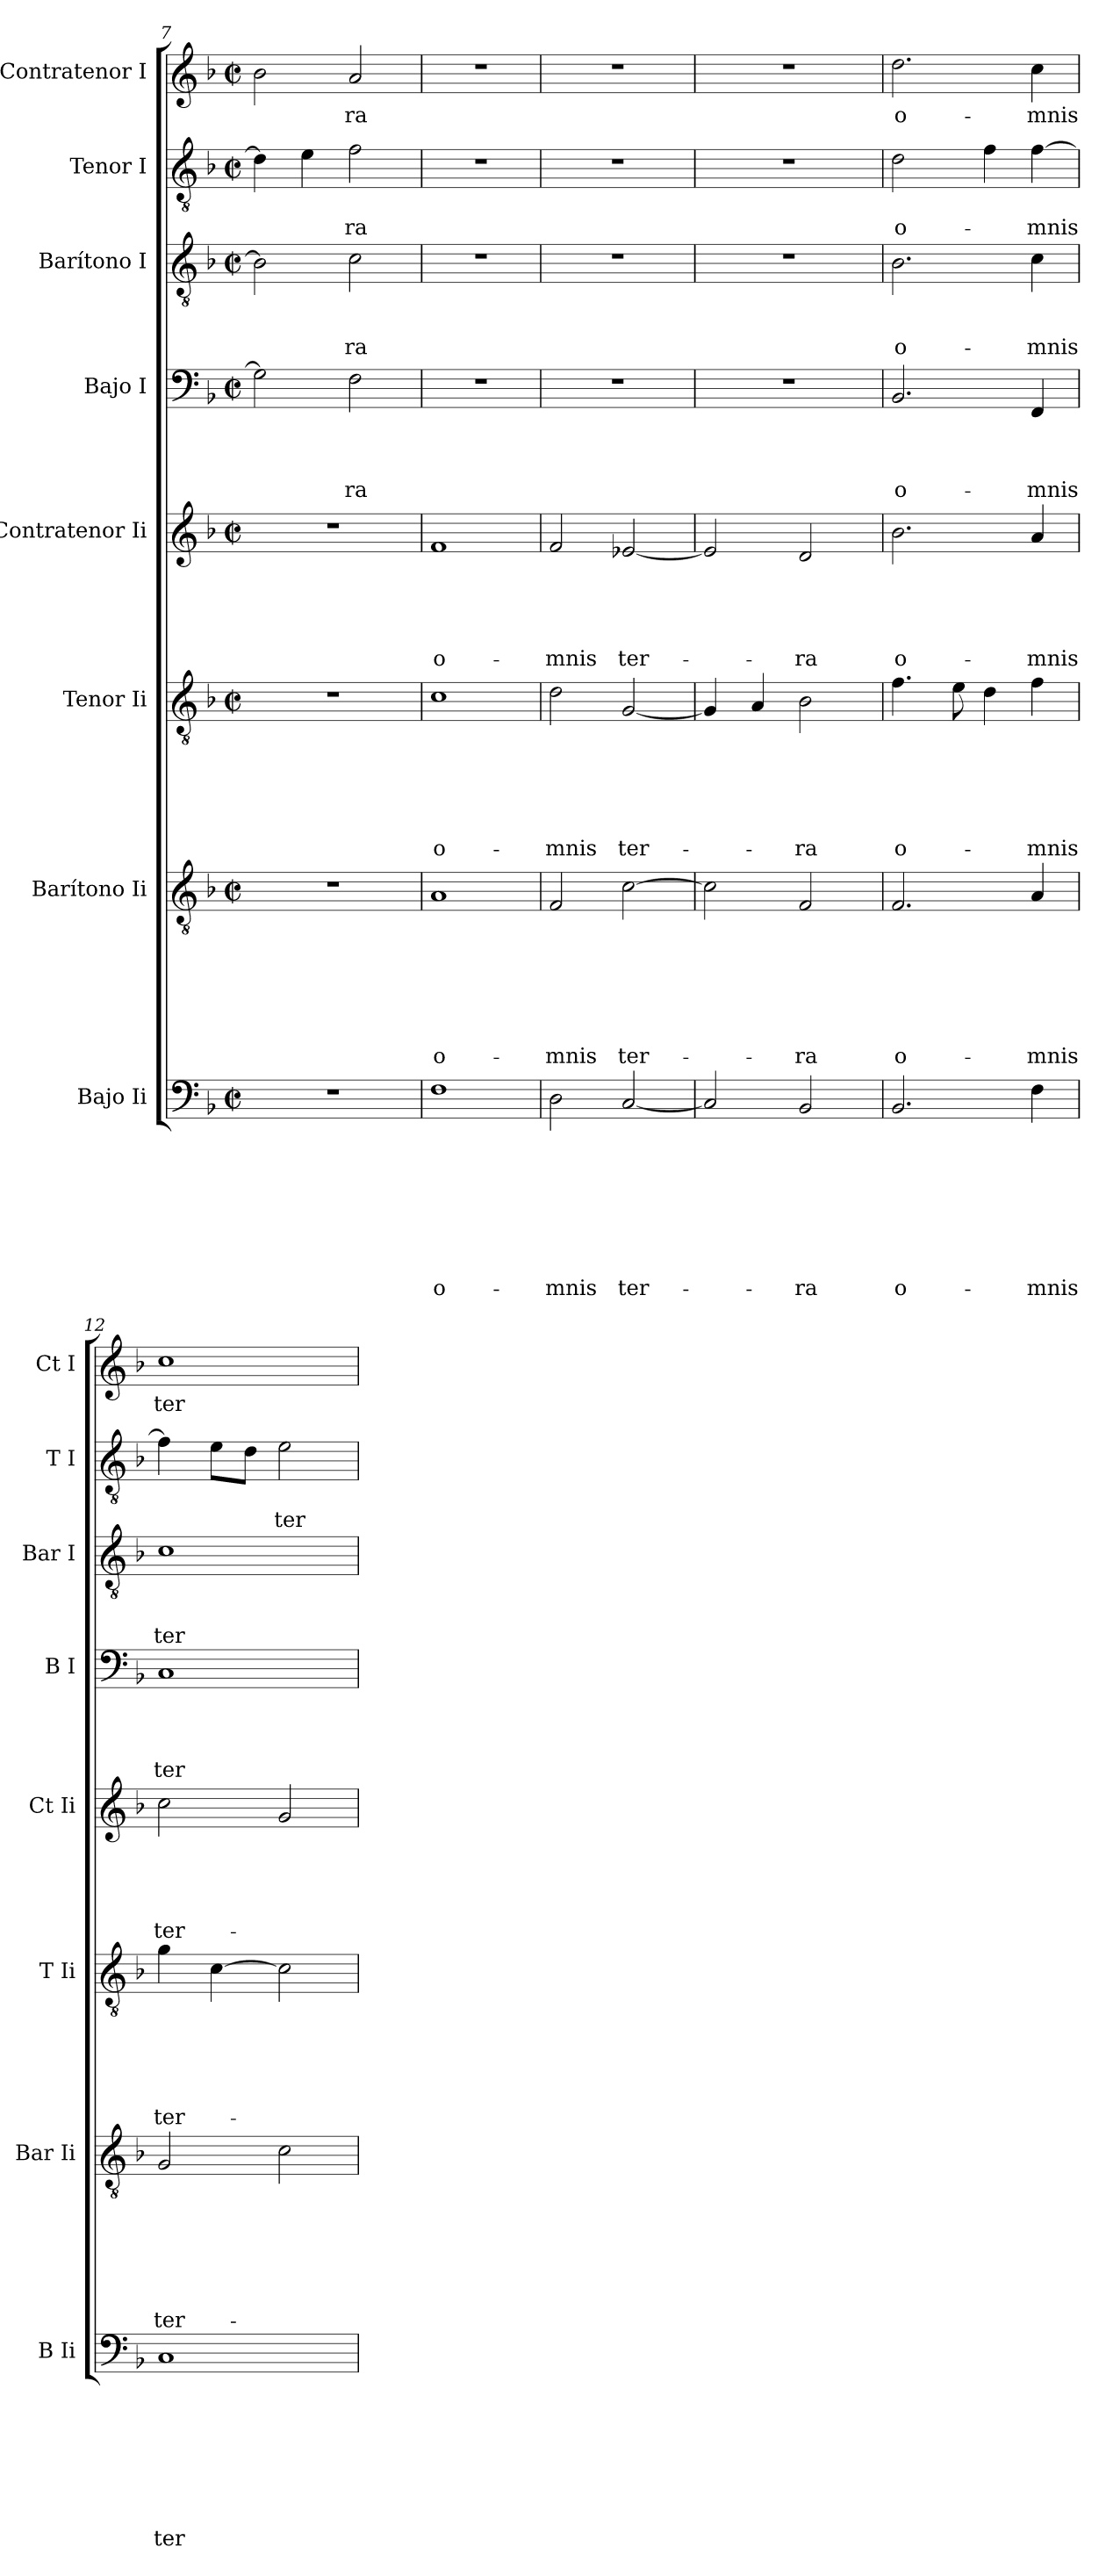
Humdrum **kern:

**kern	**text	**text	**text	**text	**text	**text	**text	**text	**kern	**text	**text	**text	**text	**text	**text	**text	**kern	**text	**text	**text	**text	**text	**text	**kern	**text	**text	**text	**text	**text	**kern	**text	**text	**text	**text	**kern	**text	**text	**text	**kern	**text	**text	**kern	**text
*part8	*part8	*part8	*part8	*part8	*part8	*part8	*part8	*part8	*part7	*part7	*part7	*part7	*part7	*part7	*part7	*part7	*part6	*part6	*part6	*part6	*part6	*part6	*part6	*part5	*part5	*part5	*part5	*part5	*part5	*part4	*part4	*part4	*part4	*part4	*part3	*part3	*part3	*part3	*part2	*part2	*part2	*part1	*part1
*staff8	*staff8	*staff8	*staff8	*staff8	*staff8	*staff8	*staff8	*staff8	*staff7	*staff7	*staff7	*staff7	*staff7	*staff7	*staff7	*staff7	*staff6	*staff6	*staff6	*staff6	*staff6	*staff6	*staff6	*staff5	*staff5	*staff5	*staff5	*staff5	*staff5	*staff4	*staff4	*staff4	*staff4	*staff4	*staff3	*staff3	*staff3	*staff3	*staff2	*staff2	*staff2	*staff1	*staff1
*I"Bajo Ii	*	*	*	*	*	*	*	*	*I"Barítono Ii	*	*	*	*	*	*	*	*I"Tenor Ii	*	*	*	*	*	*	*I"Contratenor Ii	*	*	*	*	*	*I"Bajo I	*	*	*	*	*I"Barítono I	*	*	*	*I"Tenor I	*	*	*I"Contratenor I	*
*I'B Ii	*	*	*	*	*	*	*	*	*I'Bar Ii	*	*	*	*	*	*	*	*I'T Ii	*	*	*	*	*	*	*I'Ct Ii	*	*	*	*	*	*I'B I	*	*	*	*	*I'Bar I	*	*	*	*I'T I	*	*	*I'Ct I	*
!!LO:PB:g=z
*clefF4	*	*	*	*	*	*	*	*	*clefGv2	*	*	*	*	*	*	*	*clefGv2	*	*	*	*	*	*	*clefG2	*	*	*	*	*	*clefF4	*	*	*	*	*clefGv2	*	*	*	*clefGv2	*	*	*clefG2	*
*k[b-]	*	*	*	*	*	*	*	*	*k[b-]	*	*	*	*	*	*	*	*k[b-]	*	*	*	*	*	*	*k[b-]	*	*	*	*	*	*k[b-]	*	*	*	*	*k[b-]	*	*	*	*k[b-]	*	*	*k[b-]	*
*F:	*	*	*	*	*	*	*	*	*F:	*	*	*	*	*	*	*	*F:	*	*	*	*	*	*	*F:	*	*	*	*	*	*F:	*	*	*	*	*F:	*	*	*	*F:	*	*	*F:	*
*M2/2	*	*	*	*	*	*	*	*	*M2/2	*	*	*	*	*	*	*	*M2/2	*	*	*	*	*	*	*M2/2	*	*	*	*	*	*M2/2	*	*	*	*	*M2/2	*	*	*	*M2/2	*	*	*M2/2	*
*met(c|)	*	*	*	*	*	*	*	*	*met(c|)	*	*	*	*	*	*	*	*met(c|)	*	*	*	*	*	*	*met(c|)	*	*	*	*	*	*met(c|)	*	*	*	*	*met(c|)	*	*	*	*met(c|)	*	*	*met(c|)	*
=7	=7	=7	=7	=7	=7	=7	=7	=7	=7	=7	=7	=7	=7	=7	=7	=7	=7	=7	=7	=7	=7	=7	=7	=7	=7	=7	=7	=7	=7	=7	=7	=7	=7	=7	=7	=7	=7	=7	=7	=7	=7	=7	=7
1r	.	.	.	.	.	.	.	.	1r	.	.	.	.	.	.	.	1r	.	.	.	.	.	.	1r	.	.	.	.	.	2G\]	.	.	.	.	2B-\]	.	.	.	4d\]	.	.	2b-\	.
.	.	.	.	.	.	.	.	.	.	.	.	.	.	.	.	.	.	.	.	.	.	.	.	.	.	.	.	.	.	.	.	.	.	.	.	.	.	.	4e\	.	.	.	.
!	!	!	!	!	!	!	!	!	!	!	!	!	!	!	!	!	!	!	!	!	!	!	!	!	!	!	!	!	!	!	!	!	!	!LO:LY:b	!	!	!	!LO:LY:b	!	!	!LO:LY:b	!	!LO:LY:b
.	.	.	.	.	.	.	.	.	.	.	.	.	.	.	.	.	.	.	.	.	.	.	.	.	.	.	.	.	.	2F\	.	.	.	-ra	2c\	.	.	-ra	2f\	.	-ra	2a/	-ra
=8	=8	=8	=8	=8	=8	=8	=8	=8	=8	=8	=8	=8	=8	=8	=8	=8	=8	=8	=8	=8	=8	=8	=8	=8	=8	=8	=8	=8	=8	=8	=8	=8	=8	=8	=8	=8	=8	=8	=8	=8	=8	=8	=8
!	!	!	!	!	!	!	!	!LO:LY:b	!	!	!	!	!	!	!	!LO:LY:b	!	!	!	!	!	!	!LO:LY:b	!	!	!	!	!	!LO:LY:b	!	!	!	!	!	!	!	!	!	!	!	!	!	!
1F	.	.	.	.	.	.	.	o-	1A	.	.	.	.	.	.	o-	1c	.	.	.	.	.	o-	1f	.	.	.	.	o-	1r	.	.	.	.	1r	.	.	.	1r	.	.	1r	.
=9	=9	=9	=9	=9	=9	=9	=9	=9	=9	=9	=9	=9	=9	=9	=9	=9	=9	=9	=9	=9	=9	=9	=9	=9	=9	=9	=9	=9	=9	=9	=9	=9	=9	=9	=9	=9	=9	=9	=9	=9	=9	=9	=9
!	!	!	!	!	!	!	!	!LO:LY:b	!	!	!	!	!	!	!	!LO:LY:b	!	!	!	!	!	!	!LO:LY:b	!	!	!	!	!	!LO:LY:b	!	!	!	!	!	!	!	!	!	!	!	!	!	!
2D\	.	.	.	.	.	.	.	-mnis	2F/	.	.	.	.	.	.	-mnis	2d\	.	.	.	.	.	-mnis	2f/	.	.	.	.	-mnis	1r	.	.	.	.	1r	.	.	.	1r	.	.	1r	.
!	!	!	!	!	!	!	!	!LO:LY:b	!	!	!	!	!	!	!	!LO:LY:b	!	!	!	!	!	!	!LO:LY:b	!	!	!	!	!	!LO:LY:b	!	!	!	!	!	!	!	!	!	!	!	!	!	!
[<2C/	.	.	.	.	.	.	.	ter-	[>2c\	.	.	.	.	.	.	ter-	[<2G/	.	.	.	.	.	ter-	[<2e-X/	.	.	.	.	ter-	.	.	.	.	.	.	.	.	.	.	.	.	.	.
=10	=10	=10	=10	=10	=10	=10	=10	=10	=10	=10	=10	=10	=10	=10	=10	=10	=10	=10	=10	=10	=10	=10	=10	=10	=10	=10	=10	=10	=10	=10	=10	=10	=10	=10	=10	=10	=10	=10	=10	=10	=10	=10	=10
2C/]	.	.	.	.	.	.	.	.	2c\]	.	.	.	.	.	.	.	4G/]	.	.	.	.	.	.	2e-/]	.	.	.	.	.	1r	.	.	.	.	1r	.	.	.	1r	.	.	1r	.
.	.	.	.	.	.	.	.	.	.	.	.	.	.	.	.	.	4A/	.	.	.	.	.	.	.	.	.	.	.	.	.	.	.	.	.	.	.	.	.	.	.	.	.	.
!	!	!	!	!	!	!	!	!LO:LY:b	!	!	!	!	!	!	!	!LO:LY:b	!	!	!	!	!	!	!LO:LY:b	!	!	!	!	!	!LO:LY:b	!	!	!	!	!	!	!	!	!	!	!	!	!	!
2BB-/	.	.	.	.	.	.	.	-ra	2F/	.	.	.	.	.	.	-ra	2B-\	.	.	.	.	.	-ra	2d/	.	.	.	.	-ra	.	.	.	.	.	.	.	.	.	.	.	.	.	.
=11	=11	=11	=11	=11	=11	=11	=11	=11	=11	=11	=11	=11	=11	=11	=11	=11	=11	=11	=11	=11	=11	=11	=11	=11	=11	=11	=11	=11	=11	=11	=11	=11	=11	=11	=11	=11	=11	=11	=11	=11	=11	=11	=11
!	!	!	!	!	!	!	!	!LO:LY:b	!	!	!	!	!	!	!	!LO:LY:b	!	!	!	!	!	!	!LO:LY:b	!	!	!	!	!	!LO:LY:b	!	!	!	!	!LO:LY:b	!	!	!	!LO:LY:b	!	!	!LO:LY:b	!	!LO:LY:b
2.BB-/	.	.	.	.	.	.	.	o-	2.F/	.	.	.	.	.	.	o-	4.f\	.	.	.	.	.	o-	2.b-\	.	.	.	.	o-	2.BB-/	.	.	.	o-	2.B-\	.	.	o-	2d\	.	o-	2.dd\	o-
.	.	.	.	.	.	.	.	.	.	.	.	.	.	.	.	.	8e\	.	.	.	.	.	.	.	.	.	.	.	.	.	.	.	.	.	.	.	.	.	.	.	.	.	.
.	.	.	.	.	.	.	.	.	.	.	.	.	.	.	.	.	4d\	.	.	.	.	.	.	.	.	.	.	.	.	.	.	.	.	.	.	.	.	.	4f\	.	.	.	.
!	!	!	!	!	!	!	!	!LO:LY:b	!	!	!	!	!	!	!	!LO:LY:b	!	!	!	!	!	!	!LO:LY:b	!	!	!	!	!	!LO:LY:b	!	!	!	!	!LO:LY:b	!	!	!	!LO:LY:b	!	!	!LO:LY:b	!	!LO:LY:b
4F\	.	.	.	.	.	.	.	-mnis	4A/	.	.	.	.	.	.	-mnis	4f\	.	.	.	.	.	-mnis	4a/	.	.	.	.	-mnis	4FF/	.	.	.	-mnis	4c\	.	.	-mnis	[>4f\	.	-mnis	4cc\	-mnis
=12	=12	=12	=12	=12	=12	=12	=12	=12	=12	=12	=12	=12	=12	=12	=12	=12	=12	=12	=12	=12	=12	=12	=12	=12	=12	=12	=12	=12	=12	=12	=12	=12	=12	=12	=12	=12	=12	=12	=12	=12	=12	=12	=12
!	!	!	!	!	!	!	!	!LO:LY:b	!	!	!	!	!	!	!	!LO:LY:b	!	!	!	!	!	!	!LO:LY:b	!	!	!	!	!	!LO:LY:b	!	!	!	!	!LO:LY:b	!	!	!	!LO:LY:b	!	!	!	!	!LO:LY:b
1C	.	.	.	.	.	.	.	ter-	2G/	.	.	.	.	.	.	ter-	4g\	.	.	.	.	.	ter-	2cc\	.	.	.	.	ter-	1C	.	.	.	ter-	1c	.	.	ter-	4f\]	.	.	1cc	ter-
.	.	.	.	.	.	.	.	.	.	.	.	.	.	.	.	.	[>4c\	.	.	.	.	.	.	.	.	.	.	.	.	.	.	.	.	.	.	.	.	.	8e\L	.	.	.	.
.	.	.	.	.	.	.	.	.	.	.	.	.	.	.	.	.	.	.	.	.	.	.	.	.	.	.	.	.	.	.	.	.	.	.	.	.	.	.	8d\J	.	.	.	.
!	!	!	!	!	!	!	!	!	!	!	!	!	!	!	!	!	!	!	!	!	!	!	!	!	!	!	!	!	!	!	!	!	!	!	!	!	!	!	!	!	!LO:LY:b	!	!
.	.	.	.	.	.	.	.	.	2c\	.	.	.	.	.	.	.	2c\]	.	.	.	.	.	.	2g/	.	.	.	.	.	.	.	.	.	.	.	.	.	.	2e\	.	ter-	.	.
=	=	=	=	=	=	=	=	=	=	=	=	=	=	=	=	=	=	=	=	=	=	=	=	=	=	=	=	=	=	=	=	=	=	=	=	=	=	=	=	=	=	=	=
*-	*-	*-	*-	*-	*-	*-	*-	*-	*-	*-	*-	*-	*-	*-	*-	*-	*-	*-	*-	*-	*-	*-	*-	*-	*-	*-	*-	*-	*-	*-	*-	*-	*-	*-	*-	*-	*-	*-	*-	*-	*-	*-	*-
